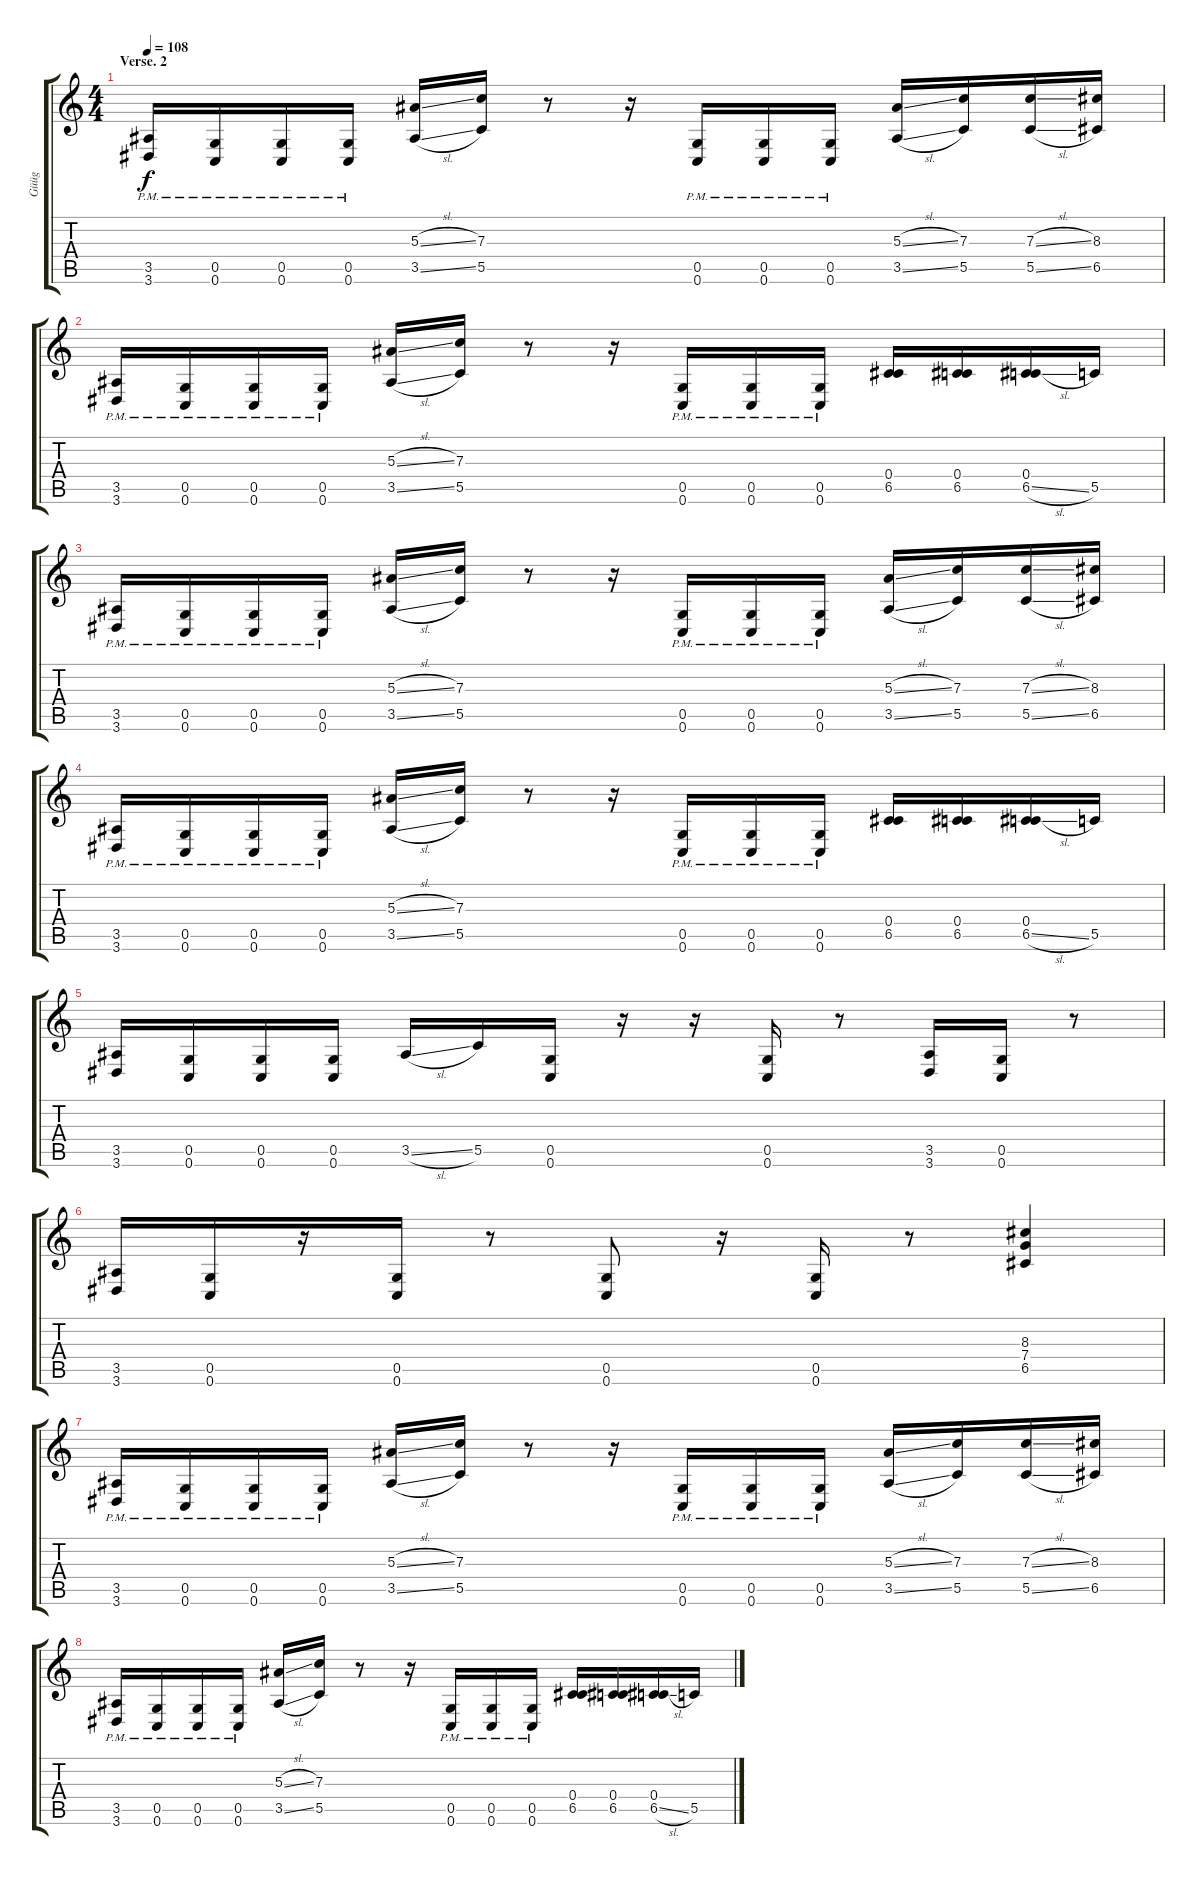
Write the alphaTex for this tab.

\track ("Güüg" "Güüg") {instrument distortionguitar}
\staff {score tabs}
\tuning (D4 A3 F3 C3 G2 C2) {hide}
\ts (4 4)
\section ("" "Verse. 2")
\tempo 108
\clef g2
\ks c
(3.5{pm} 3.6{pm}).16{dy f} (0.5{pm} 0.6{pm}).16 (0.5{pm} 0.6{pm}).16 (0.5{pm} 0.6{pm}).16 (5.3{sl} 3.5{sl}).16 (7.3 5.5).16 r.8 r.16 (0.5{pm} 0.6{pm}).16 (0.5{pm} 0.6{pm}).16 (0.5{pm} 0.6{pm}).16 (5.3{sl} 3.5{sl}).16 (7.3 5.5).16 (7.3{sl} 5.5{sl}).16 (8.3 6.5).16 |
(3.5{pm} 3.6{pm}).16 (0.5{pm} 0.6{pm}).16 (0.5{pm} 0.6{pm}).16 (0.5{pm} 0.6{pm}).16 (5.3{sl} 3.5{sl}).16 (7.3 5.5).16 r.8 r.16 (0.5{pm} 0.6{pm}).16 (0.5{pm} 0.6{pm}).16 (0.5{pm} 0.6{pm}).16 (0.4 6.5).16 (0.4 6.5).16 (0.4 6.5{sl}).16 5.5.16 |
(3.5{pm} 3.6{pm}).16 (0.5{pm} 0.6{pm}).16 (0.5{pm} 0.6{pm}).16 (0.5{pm} 0.6{pm}).16 (5.3{sl} 3.5{sl}).16 (7.3 5.5).16 r.8 r.16 (0.5{pm} 0.6{pm}).16 (0.5{pm} 0.6{pm}).16 (0.5{pm} 0.6{pm}).16 (5.3{sl} 3.5{sl}).16 (7.3 5.5).16 (7.3{sl} 5.5{sl}).16 (8.3 6.5).16 |
(3.5{pm} 3.6{pm}).16 (0.5{pm} 0.6{pm}).16 (0.5{pm} 0.6{pm}).16 (0.5{pm} 0.6{pm}).16 (5.3{sl} 3.5{sl}).16 (7.3 5.5).16 r.8 r.16 (0.5{pm} 0.6{pm}).16 (0.5{pm} 0.6{pm}).16 (0.5{pm} 0.6{pm}).16 (0.4 6.5).16 (0.4 6.5).16 (0.4 6.5{sl}).16 5.5.16 |
(3.5 3.6).16 (0.5 0.6).16 (0.5 0.6).16 (0.5 0.6).16 3.5{sl}.16 5.5.16 (0.5 0.6).16 r.16 r.16 (0.5 0.6).16 r.8 (3.5 3.6).16 (0.5 0.6).16 r.8 |
(3.5 3.6).16 (0.5 0.6).16 r.16 (0.5 0.6).16 r.8 (0.5 0.6).8 r.16 (0.5 0.6).16 r.8 (8.3 7.4 6.5).4 |
(3.5{pm} 3.6{pm}).16 (0.5{pm} 0.6{pm}).16 (0.5{pm} 0.6{pm}).16 (0.5{pm} 0.6{pm}).16 (5.3{sl} 3.5{sl}).16 (7.3 5.5).16 r.8 r.16 (0.5{pm} 0.6{pm}).16 (0.5{pm} 0.6{pm}).16 (0.5{pm} 0.6{pm}).16 (5.3{sl} 3.5{sl}).16 (7.3 5.5).16 (7.3{sl} 5.5{sl}).16 (8.3 6.5).16 |
(3.5{pm} 3.6{pm}).16 (0.5{pm} 0.6{pm}).16 (0.5{pm} 0.6{pm}).16 (0.5{pm} 0.6{pm}).16 (5.3{sl} 3.5{sl}).16 (7.3 5.5).16 r.8 r.16 (0.5{pm} 0.6{pm}).16 (0.5{pm} 0.6{pm}).16 (0.5{pm} 0.6{pm}).16 (0.4 6.5).16 (0.4 6.5).16 (0.4 6.5{sl}).16 5.5.16
